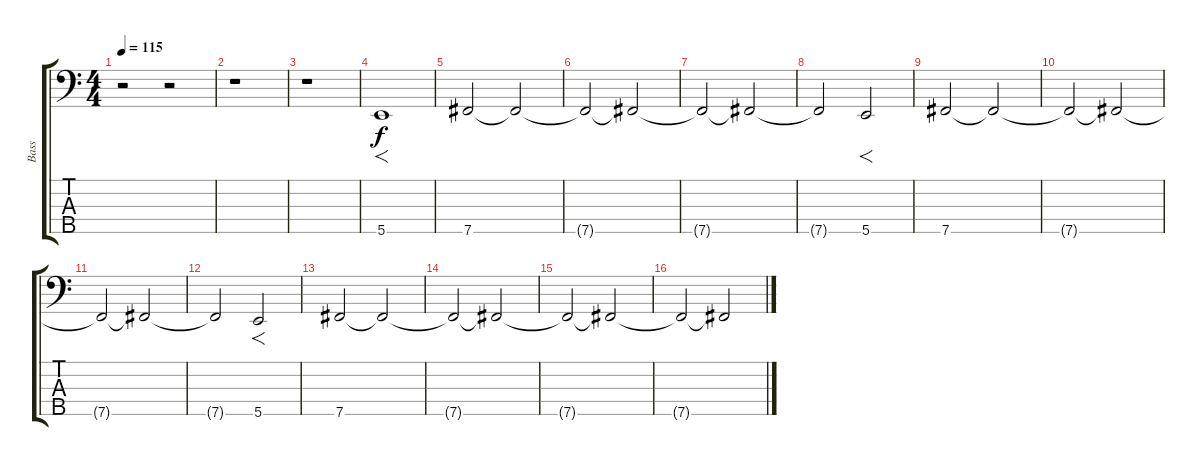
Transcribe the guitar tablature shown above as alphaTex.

\track ("Bass" "Bass") {instrument electricbasspick}
\staff {score tabs}
\tuning (Ab2 E2 B1 Gb1 B0) {hide}
\ts (4 4)
\tempo 115
\clef f4
\ks c
r.2{dy f instrument electricbasspick} r.2 |
r.1 |
r.1 |
5.5.1{f} |
7.5.2 7.5{t}.2 |
7.5{t}.2 7.5{t}.2 |
7.5{t}.2 7.5{t}.2 |
7.5{t}.2 5.5.2{f} |
7.5.2 7.5{t}.2 |
7.5{t}.2 7.5{t}.2 |
7.5{t}.2 7.5{t}.2 |
7.5{t}.2 5.5.2{f} |
7.5.2 7.5{t}.2 |
7.5{t}.2 7.5{t}.2 |
7.5{t}.2 7.5{t}.2 |
7.5{t}.2 7.5{t}.2
